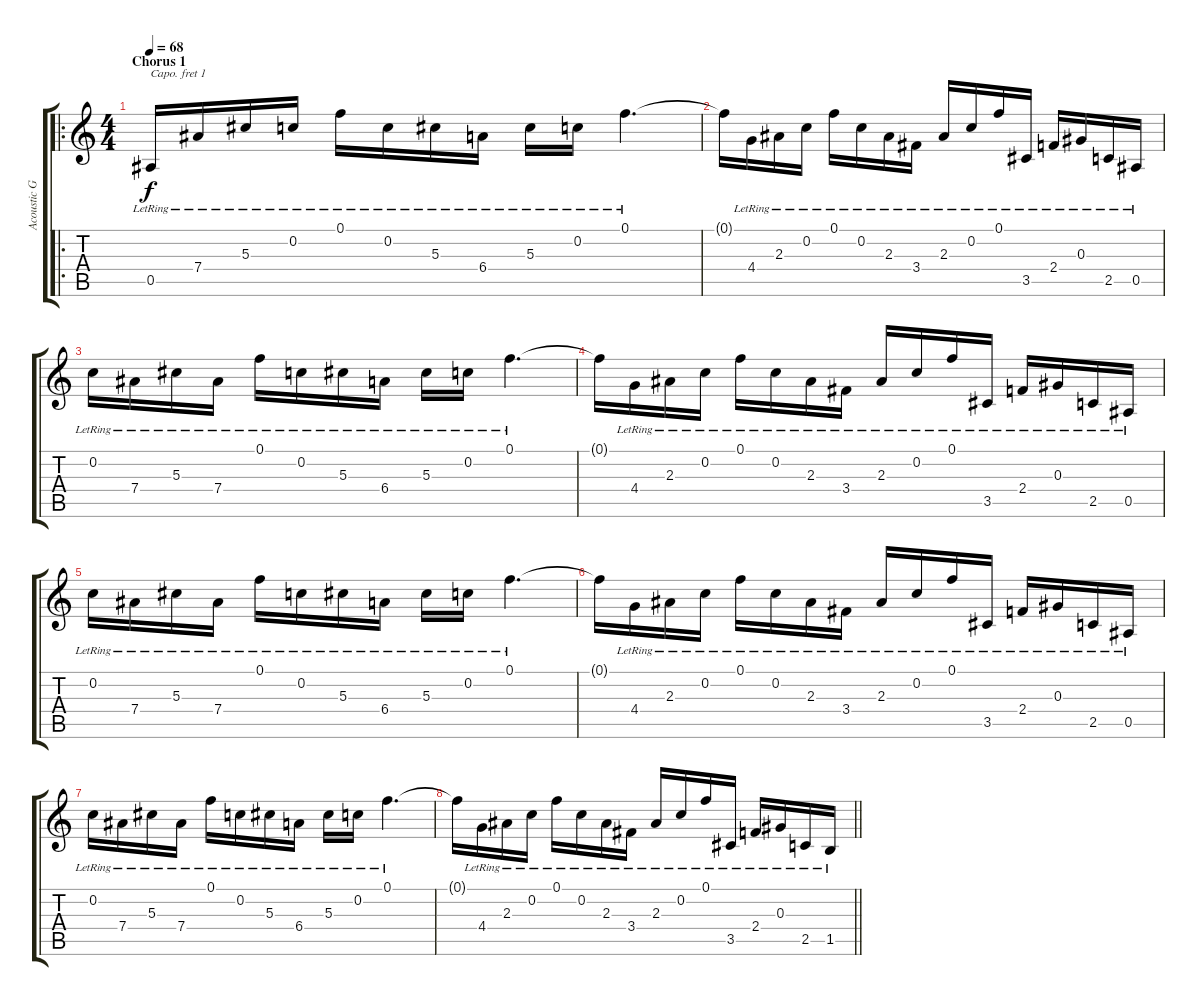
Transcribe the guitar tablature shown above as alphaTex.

\track ("Acoustic Guitar" "Acoustic G") {instrument acousticguitarsteel}
\staff {score tabs}
\capo 1
\tuning (E4 B3 G3 D3 A2 E2) {hide}
\ro
\ts (4 4)
\section ("" "Chorus 1")
\tempo 68
\clef g2
\ks c
0.5{lr}.16{dy f} 7.4{lr}.16 5.3{lr}.16 0.2{lr}.16 0.1{lr}.16 0.2{lr}.16 5.3{lr}.16 6.4{lr}.16 5.3{lr}.16 0.2{lr}.16 0.1{lr}.4{d} |
0.1{t}.16 4.4{lr}.16 2.3{lr}.16 0.2{lr}.16 0.1{lr}.16 0.2{lr}.16 2.3{lr}.16 3.4{lr}.16 2.3{lr}.16 0.2{lr}.16 0.1{lr}.16 3.5{lr}.16 2.4{lr}.16 0.3{lr}.16 2.5{lr}.16 0.5{lr}.16 |
0.2{lr}.16 7.4{lr}.16 5.3{lr}.16 7.4{lr}.16 0.1{lr}.16 0.2{lr}.16 5.3{lr}.16 6.4{lr}.16 5.3{lr}.16 0.2{lr}.16 0.1{lr}.4{d} |
0.1{t}.16 4.4{lr}.16 2.3{lr}.16 0.2{lr}.16 0.1{lr}.16 0.2{lr}.16 2.3{lr}.16 3.4{lr}.16 2.3{lr}.16 0.2{lr}.16 0.1{lr}.16 3.5{lr}.16 2.4{lr}.16 0.3{lr}.16 2.5{lr}.16 0.5{lr}.16 |
0.2{lr}.16 7.4{lr}.16 5.3{lr}.16 7.4{lr}.16 0.1{lr}.16 0.2{lr}.16 5.3{lr}.16 6.4{lr}.16 5.3{lr}.16 0.2{lr}.16 0.1{lr}.4{d} |
0.1{t}.16 4.4{lr}.16 2.3{lr}.16 0.2{lr}.16 0.1{lr}.16 0.2{lr}.16 2.3{lr}.16 3.4{lr}.16 2.3{lr}.16 0.2{lr}.16 0.1{lr}.16 3.5{lr}.16 2.4{lr}.16 0.3{lr}.16 2.5{lr}.16 0.5{lr}.16 |
0.2{lr}.16 7.4{lr}.16 5.3{lr}.16 7.4{lr}.16 0.1{lr}.16 0.2{lr}.16 5.3{lr}.16 6.4{lr}.16 5.3{lr}.16 0.2{lr}.16 0.1{lr}.4{d} |
\barLineRight lightlight
0.1{t}.16 4.4{lr}.16 2.3{lr}.16 0.2{lr}.16 0.1{lr}.16 0.2{lr}.16 2.3{lr}.16 3.4{lr}.16 2.3{lr}.16 0.2{lr}.16 0.1{lr}.16 3.5{lr}.16 2.4{lr}.16 0.3{lr}.16 2.5{lr}.16 1.5{lr}.16
